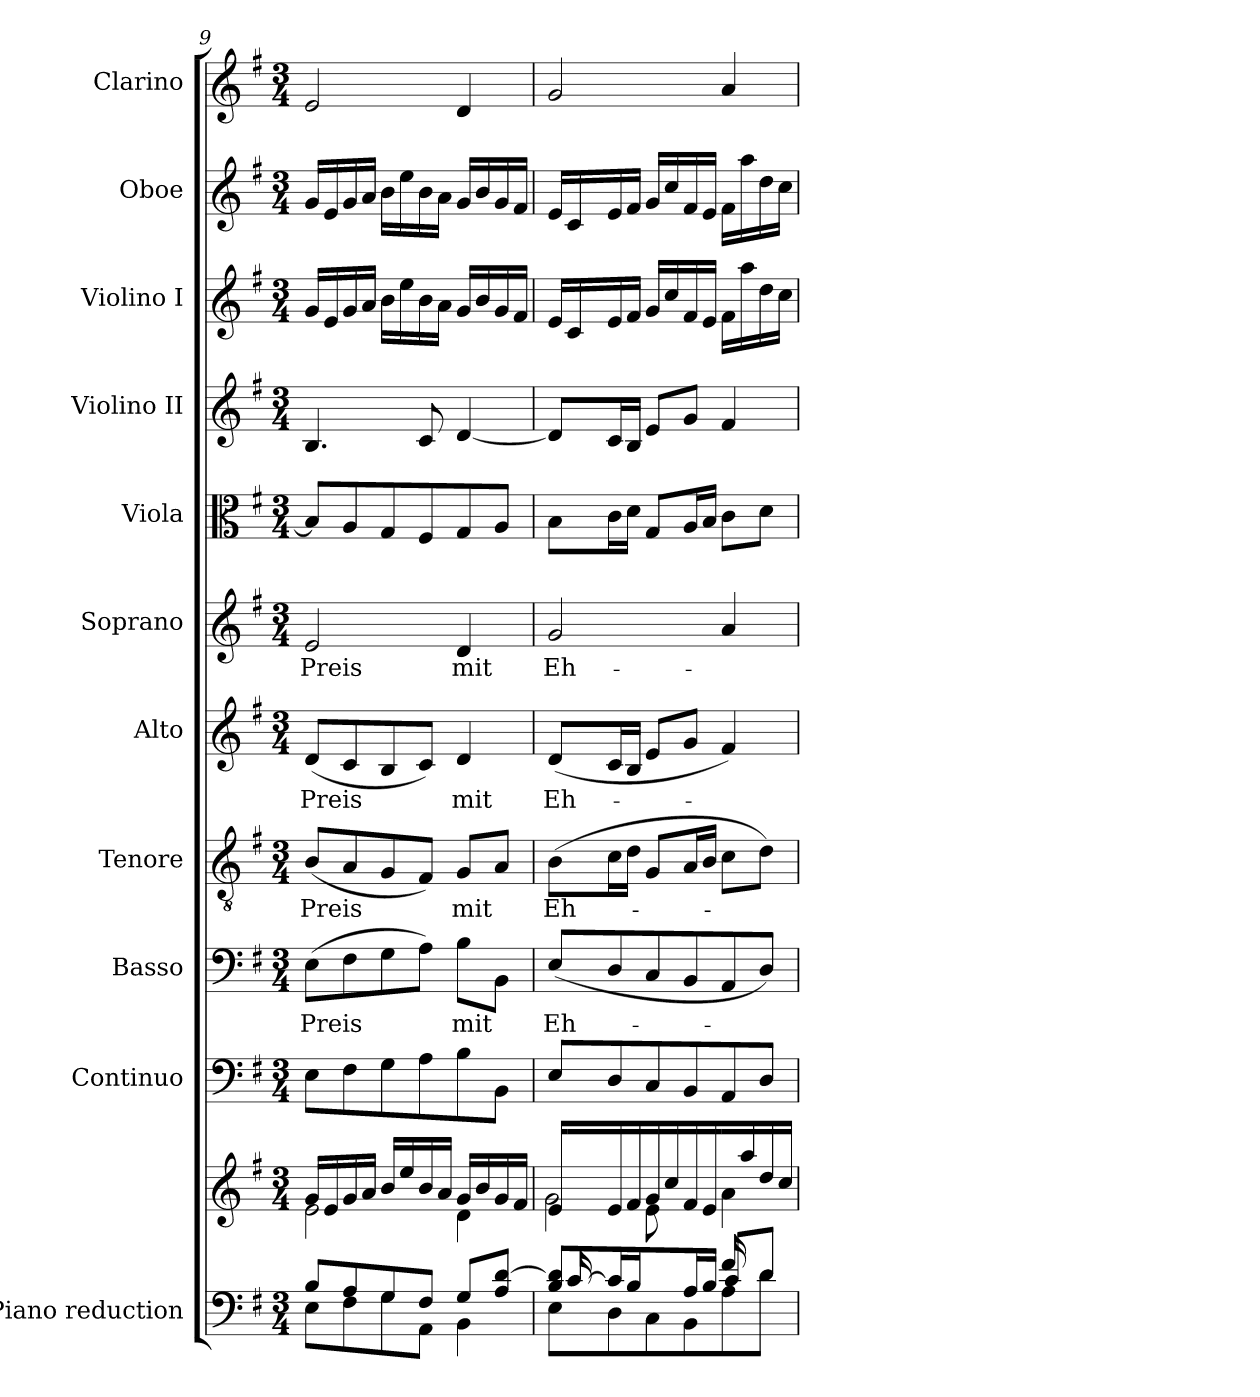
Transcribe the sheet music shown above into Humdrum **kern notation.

**kern	**kern	**kern	**kern	**text	**kern	**text	**kern	**text	**kern	**text	**kern	**kern	**kern	**kern	**kern
*part11	*part11	*part10	*part9	*part9	*part8	*part8	*part7	*part7	*part6	*part6	*part5	*part4	*part3	*part2	*part1
*staff12	*staff11	*staff10	*staff9	*staff9	*staff8	*staff8	*staff7	*staff7	*staff6	*staff6	*staff5	*staff4	*staff3	*staff2	*staff1
*I"Piano reduction	*	*I"Continuo	*I"Basso	*	*I"Tenore	*	*I"Alto	*	*I"Soprano	*	*I"Viola	*I"Violino II	*I"Violino I	*I"Oboe	*I"Clarino
*I'Pno	*	*	*	*	*	*	*	*	*	*	*	*	*	*I'Ob	*
*clefF4	*clefG2	*clefF4	*clefF4	*	*clefGv2	*	*clefG2	*	*clefG2	*	*clefC3	*clefG2	*clefG2	*clefG2	*clefG2
*k[f#]	*k[f#]	*k[f#]	*k[f#]	*	*k[f#]	*	*k[f#]	*	*k[f#]	*	*k[f#]	*k[f#]	*k[f#]	*k[f#]	*k[f#]
*M3/4	*M3/4	*M3/4	*M3/4	*	*M3/4	*	*M3/4	*	*M3/4	*	*M3/4	*M3/4	*M3/4	*M3/4	*M3/4
=9	=9	=9	=9	=9	=9	=9	=9	=9	=9	=9	=9	=9	=9	=9	=9
*^	*^	*	*	*	*	*	*	*	*	*	*	*	*	*	*
!	!	!	!	!	!	!LO:LY:b	!	!LO:LY:b	!	!LO:LY:b	!	!LO:LY:b	!	!	!	!	!
8B/L	8E\L	16g/LL	2e\	8E\L	(8E\L	Preis	(8B/L	Preis	(8d/L	Preis	2e/	Preis	8B/L]	4.B/	16g/LL	16g/LL	2e/
.	.	16e/	.	.	.	.	.	.	.	.	.	.	.	.	16e/	16e/	.
8A/	8F#\	16g/	.	8F#\	8F#\	.	8A/	.	8c/	.	.	.	8A/	.	16g/	16g/	.
.	.	16a/JJ	.	.	.	.	.	.	.	.	.	.	.	.	16a/JJ	16a/JJ	.
8G/	8G\	16b/LL	.	8G\	8G\	.	8G/	.	8B/	.	.	.	8G/	.	16b\LL	16b\LL	.
.	.	16ee/	.	.	.	.	.	.	.	.	.	.	.	.	16ee\	16ee\	.
8F#/J	8AA\J	16b/	.	8A\	8A\J)	.	8F#/J)	.	8c/J)	.	.	.	8F#/	8c/	16b\	16b\	.
.	.	16a/JJ	.	.	.	.	.	.	.	.	.	.	.	.	16a\JJ	16a\JJ	.
!	!	!	!	!	!	!LO:LY:b	!	!LO:LY:b	!	!LO:LY:b	!	!LO:LY:b	!	!	!	!	!
8G/L	4BB\	16g/LL	4d\	8B\	8B\L	mit	8G/L	mit	4d/	mit	4d/	mit	8G/	[4d/	16g/LL	16g/LL	4d/
.	.	16b/	.	.	.	.	.	.	.	.	.	.	.	.	16b/	16b/	.
8A/ [8d/J	.	16g/	.	8BB\J	8BB\J	.	8A/J	.	.	.	.	.	8A/J	.	16g/	16g/	.
.	.	16f#/JJ	.	.	.	.	.	.	.	.	.	.	.	.	16f#/JJ	16f#/JJ	.
=10	=10	=10	=10	=10	=10	=10	=10	=10	=10	=10	=10	=10	=10	=10	=10	=10	=10
*	*^	*	*^	*	*	*	*	*	*	*	*	*	*	*	*	*	*
!	!	!	!	!	!	!	!	!LO:LY:b	!	!LO:LY:b	!	!LO:LY:b	!	!LO:LY:b	!	!	!	!	!
16ryy	8B/ 8d/]L	8E\L	16e/LL	2g\	4ryy	8E/L	(8E/L	Eh-	(8B\L	Eh-	(8d/L	Eh-	2g/	Eh-	8B\L	8d/L]	16e/LL	16e/LL	2g/
[<16c/	.	.	16ryy	.	.	.	.	.	.	.	.	.	.	.	.	.	16c/	16c/	.
4.ryy	16c/L]	8D\	16e/	.	.	8D/	8D/	.	16c\L	.	16c/L	.	.	.	16c\L	16c/L	16e/	16e/	.
.	16B/JJ	.	16f#/JJ	.	.	.	.	.	16d\JJ	.	16B/JJ	.	.	.	16d\JJ	16B/JJ	16f#/JJ	16f#/JJ	.
.	8ryy	8C\	16g/LL	.	8e\L	8C/	8C/	.	8G/L	.	8e/L	.	.	.	8G/L	8e/L	16g/LL	16g/LL	.
.	.	.	16cc/	.	.	.	.	.	.	.	.	.	.	.	.	.	16cc/	16cc/	.
.	16A/L	8BB\	16f#/	.	4.ryy	8BB/	8BB/	.	16A/L	.	8g/J	.	.	.	16A/L	8g/J	16f#/	16f#/	.
.	16B/JJ	.	16e/JJ	.	.	.	.	.	16B/JJ	.	.	.	.	.	16B/JJ	.	16e/JJ	16e/JJ	.
16f#/LL	8c/L	8A\	16ryy	4a\	.	8AA/	8AA/	.	8c\L	.	4f#/)	.	4a/	.	8c\L	4f#/	16f#\LL	16f#\LL	4a/
8.ryy	.	.	16aa/	.	.	.	.	.	.	.	.	.	.	.	.	.	16aa\	16aa\	.
.	8d/J	8d\J	16dd/	.	.	8D/J	8D/J)	.	8d\J)	.	.	.	.	.	8d\J	.	16dd\	16dd\	.
.	.	.	16cc/JJ	.	.	.	.	.	.	.	.	.	.	.	.	.	16cc\JJ	16cc\JJ	.
*v	*v	*v	*	*	*	*	*	*	*	*	*	*	*	*	*	*	*	*	*
*	*v	*v	*v	*	*	*	*	*	*	*	*	*	*	*	*	*	*
=	=	=	=	=	=	=	=	=	=	=	=	=	=	=	=
*-	*-	*-	*-	*-	*-	*-	*-	*-	*-	*-	*-	*-	*-	*-	*-
